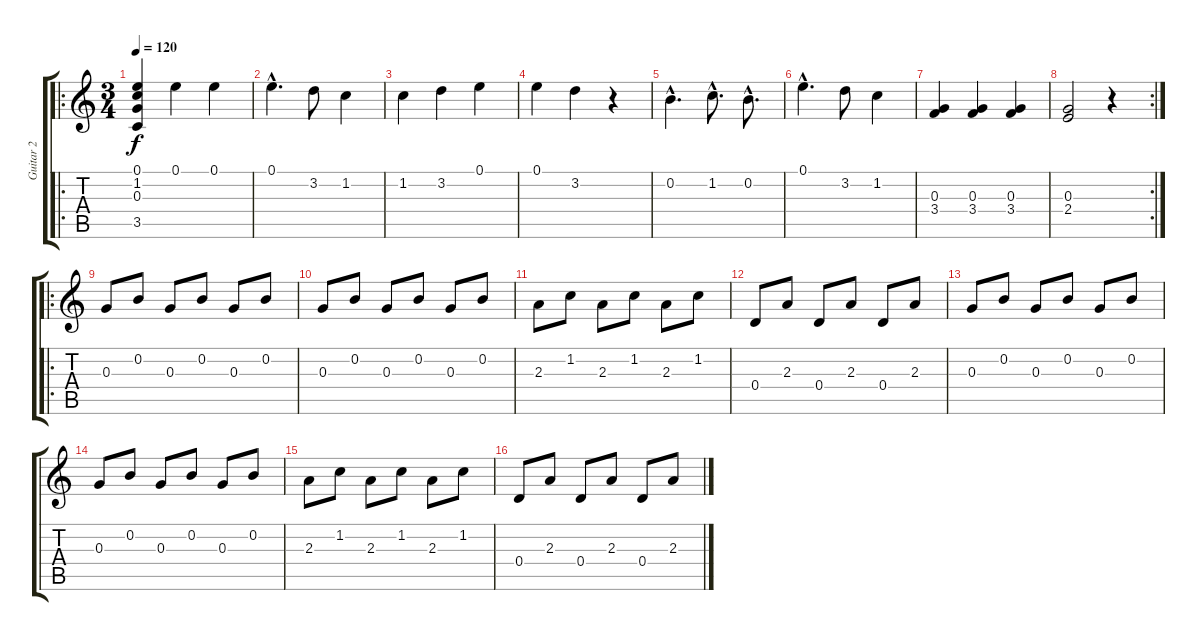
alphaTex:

\track ("Guitar 2" "Guitar 2") {instrument acousticguitarnylon}
\staff {score tabs}
\tuning (E4 B3 G3 D3 A2 E2) {hide}
\ro
\ts (3 4)
\tempo 120
\clef g2
\ks c
(0.1 1.2 0.3 3.5).4{dy f instrument acousticguitarnylon} 0.1.4 0.1.4 |
0.1{hac}.4{d} 3.2.8 1.2.4 |
1.2.4 3.2.4 0.1.4 |
0.1.4 3.2.4 r.4 |
0.2{hac}.4{d} 1.2{hac}.8{d} 0.2{hac}.8{d} |
0.1{hac}.4{d} 3.2.8 1.2.4 |
(0.3 3.4).4 (0.3 3.4).4 (0.3 3.4).4 |
\rc 2
(0.3 2.4).2 r.4 |
\ro
0.3.8 0.2.8 0.3.8 0.2.8 0.3.8 0.2.8 |
0.3.8 0.2.8 0.3.8 0.2.8 0.3.8 0.2.8 |
2.3.8 1.2.8 2.3.8 1.2.8 2.3.8 1.2.8 |
0.4.8 2.3.8 0.4.8 2.3.8 0.4.8 2.3.8 |
0.3.8 0.2.8 0.3.8 0.2.8 0.3.8 0.2.8 |
0.3.8 0.2.8 0.3.8 0.2.8 0.3.8 0.2.8 |
2.3.8 1.2.8 2.3.8 1.2.8 2.3.8 1.2.8 |
0.4.8 2.3.8 0.4.8 2.3.8 0.4.8 2.3.8
